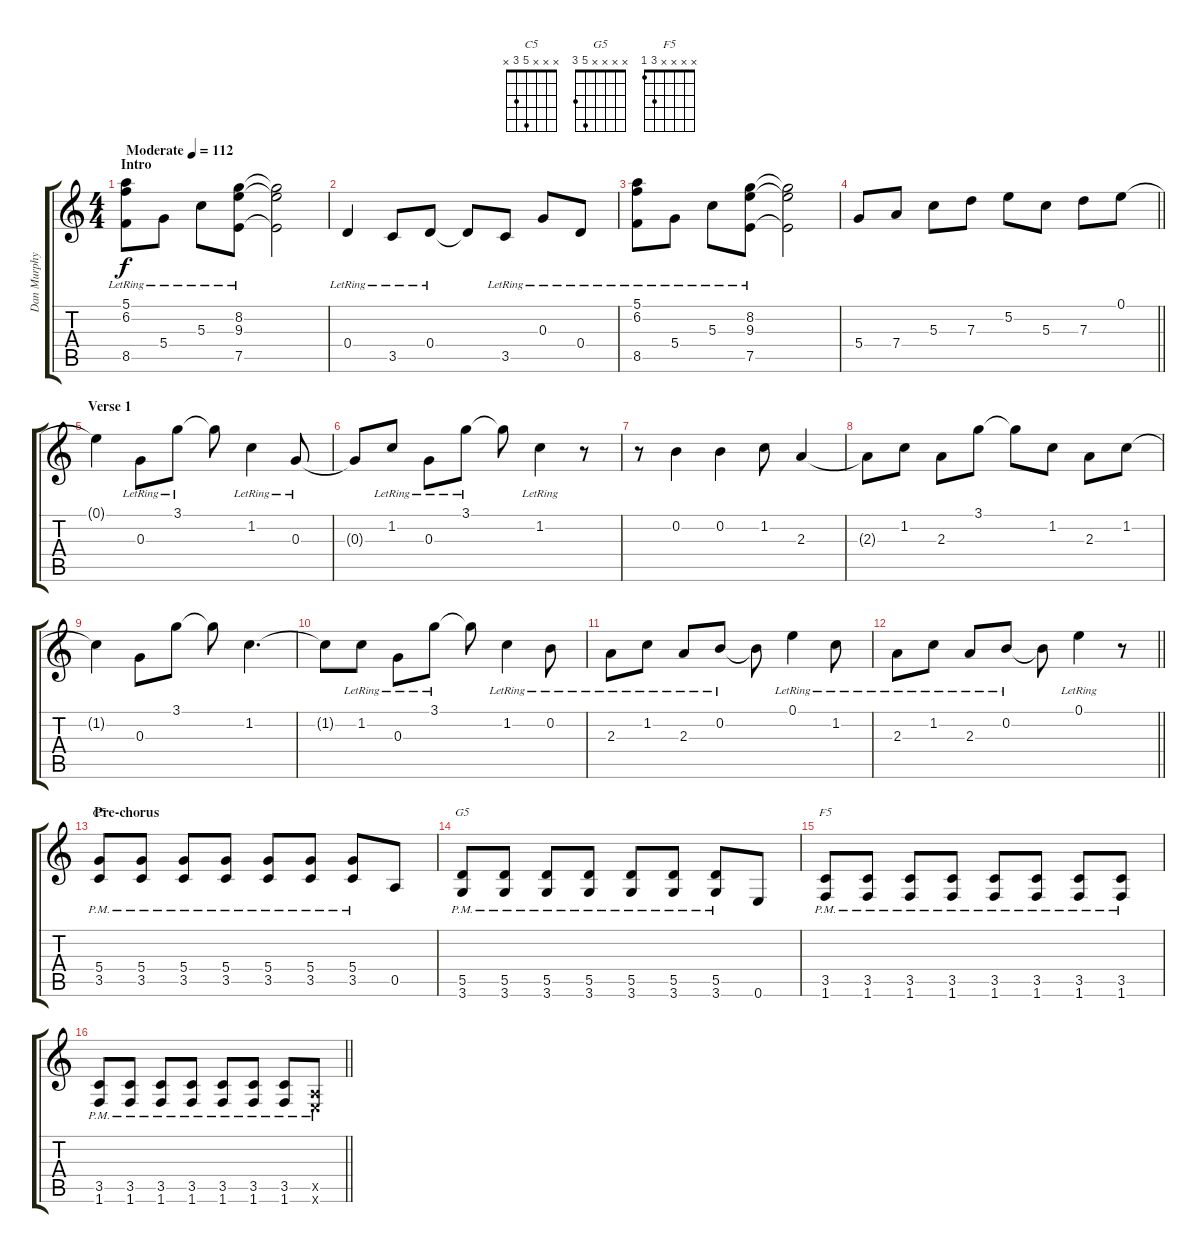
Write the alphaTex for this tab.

\track ("Dan Murphy" "Dan Murphy") {instrument electricguitarclean}
\staff {score tabs}
\tuning (E4 B3 G3 D3 A2 E2) {hide}
\chord ("C5" x x x 5 3 x)
\chord ("G5" x x x x 5 3)
\chord ("F5" x x x x 3 1)
\ts (4 4)
\section ("" "Intro")
\tempo (112 "Moderate")
\clef g2
\ks c
(5.1{lr} 6.2{lr} 8.5{lr}).8{dy f instrument electricguitarclean} 5.4{lr}.8 5.3{lr}.8 (8.2{lr} 9.3{lr} 7.5{lr}).8 (8.2{t} 9.3{t} 7.5{t}).2 |
0.4{lr}.4 3.5{lr}.8 0.4{lr}.8 0.4{t}.8 3.5{lr}.8 0.3{lr}.8 0.4{lr}.8 |
(5.1{lr} 6.2{lr} 8.5{lr}).8 5.4{lr}.8 5.3{lr}.8 (8.2{lr} 9.3{lr} 7.5{lr}).8 (8.2{t} 9.3{t} 7.5{t}).2 |
\barLineRight lightlight
5.4.8 7.4.8 5.3.8 7.3.8 5.2.8 5.3.8 7.3.8 0.1.8 |
\section ("" "Verse 1")
0.1{t}.4 0.3{lr}.8 3.1{lr}.8 3.1{t}.8 1.2{lr}.4 0.3{lr}.8 |
0.3{t}.8 1.2{lr}.8 0.3{lr}.8 3.1{lr}.8 3.1{t}.8 1.2{lr}.4 r.8 |
r.8 0.2.4 0.2.4 1.2.8 2.3.4 |
2.3{t}.8 1.2.8 2.3.8 3.1.8 3.1{t}.8 1.2.8 2.3.8 1.2.8 |
1.2{t}.4 0.3.8 3.1.8 3.1{t}.8 1.2.4{d} |
1.2{t}.8 1.2{lr}.8 0.3{lr}.8 3.1{lr}.8 3.1{t}.8 1.2{lr}.4 0.2{lr}.8 |
2.3{lr}.8 1.2{lr}.8 2.3{lr}.8 0.2{lr}.8 0.2{t}.8 0.1{lr}.4 1.2{lr}.8 |
\barLineRight lightlight
2.3{lr}.8 1.2{lr}.8 2.3{lr}.8 0.2{lr}.8 0.2{t}.8 0.1{lr}.4 r.8 |
\section ("" "Pre-chorus")
(5.4{pm} 3.5{pm}).8{ch "C5" instrument overdrivenguitar} (5.4{pm} 3.5{pm}).8 (5.4{pm} 3.5{pm}).8 (5.4{pm} 3.5{pm}).8 (5.4{pm} 3.5{pm}).8 (5.4{pm} 3.5{pm}).8 (5.4{pm} 3.5{pm}).8 0.5.8 |
(5.5{pm} 3.6{pm}).8{ch "G5"} (5.5{pm} 3.6{pm}).8 (5.5{pm} 3.6{pm}).8 (5.5{pm} 3.6{pm}).8 (5.5{pm} 3.6{pm}).8 (5.5{pm} 3.6{pm}).8 (5.5{pm} 3.6{pm}).8 0.6.8 |
(3.5{pm} 1.6{pm}).8{ch "F5"} (3.5{pm} 1.6{pm}).8 (3.5{pm} 1.6{pm}).8 (3.5{pm} 1.6{pm}).8 (3.5{pm} 1.6{pm}).8 (3.5{pm} 1.6{pm}).8 (3.5{pm} 1.6{pm}).8 (3.5{pm} 1.6{pm}).8 |
\barLineRight lightlight
(3.5{pm} 1.6{pm}).8 (3.5{pm} 1.6{pm}).8 (3.5{pm} 1.6{pm}).8 (3.5{pm} 1.6{pm}).8 (3.5{pm} 1.6{pm}).8 (3.5{pm} 1.6{pm}).8 (3.5{pm} 1.6{pm}).8 (0.5{pm x} 0.6{pm x}).8
